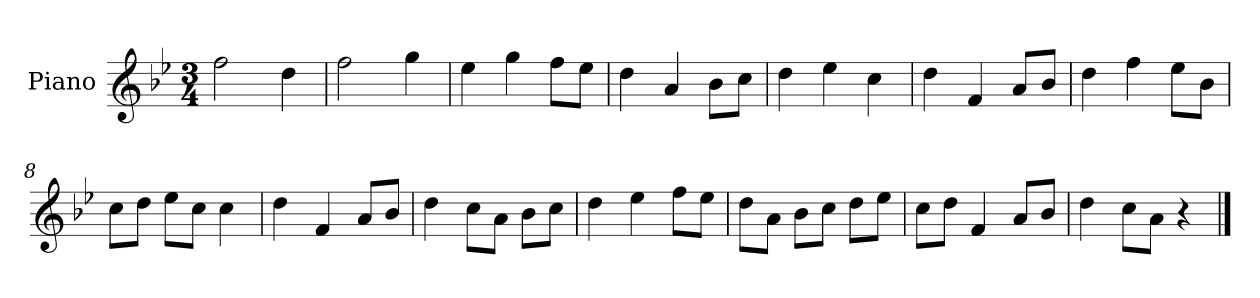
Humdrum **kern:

**kern
*part1
*staff1
*I"Piano
*I'P-no
*clefG2
*k[b-e-]
*M3/4
*MM179
=1
2ff\
4dd\
=2
2ff\
4gg\
=3
4ee-\
4gg\
8ff\L
8ee-\J
=4
4dd\
4a/
8b-\L
8cc\J
=5
4dd\
4ee-\
4cc\
=6
4dd\
4f/
8a/L
8b-/J
=7
4dd\
4ff\
8ee-\L
8b-\J
=8
8cc\L
8dd\J
8ee-\L
8cc\J
4cc\
=9
4dd\
4f/
8a/L
8b-/J
!!LO:LB:g=z
=10
4dd\
8cc\L
8a\J
8b-\L
8cc\J
=11
4dd\
4ee-\
8ff\L
8ee-\J
=12
8dd\L
8a\J
8b-\L
8cc\J
8dd\L
8ee-\J
=13
8cc\L
8dd\J
4f/
8a/L
8b-/J
=14
4dd\
8cc\L
8a\J
4r
==
*-
